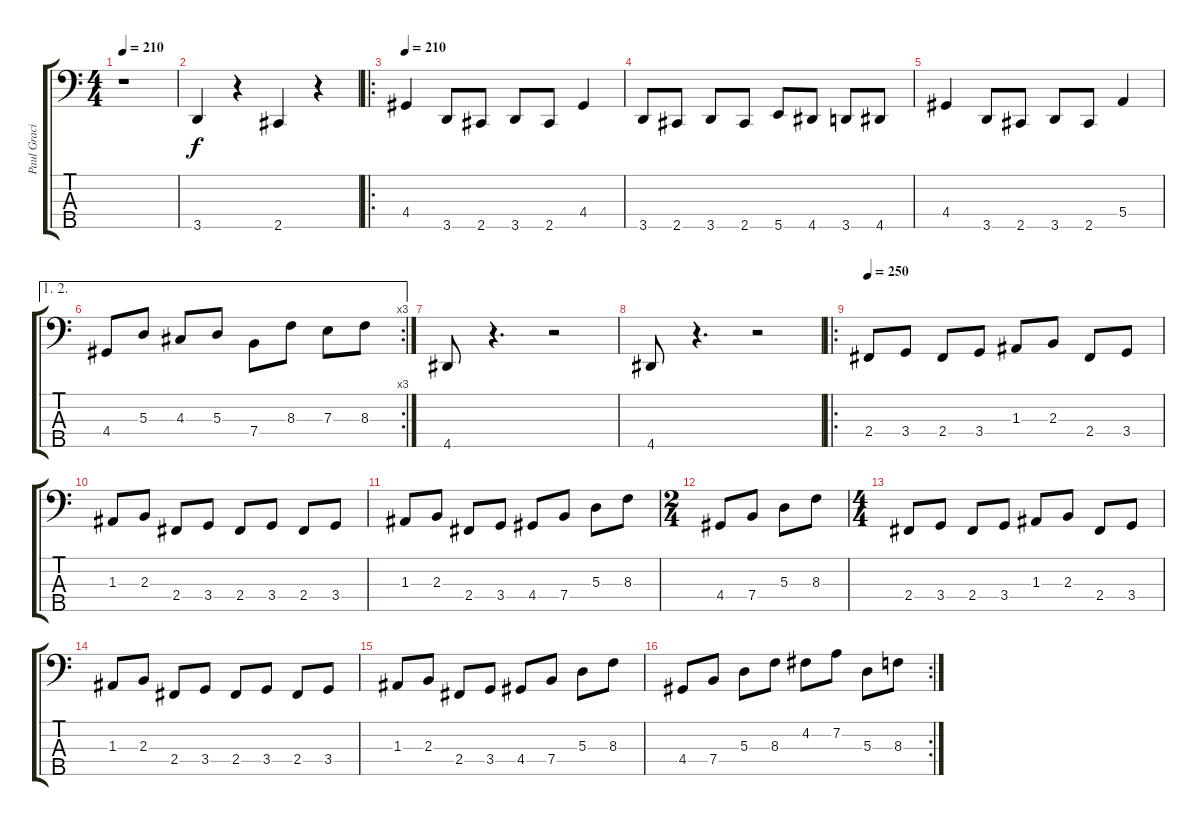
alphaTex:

\track ("Paul Gracia" "Paul Graci") {instrument electricbassfinger}
\staff {score tabs}
\tuning (G2 D2 A1 E1 B0) {hide}
\ts (4 4)
\tempo 210
\tempo 230
\tempo 210
\clef f4
\ks c
r.1{dy f instrument electricbassfinger} |
3.5.4 r.4 2.5.4 r.4 |
\ro
\tempo 210
4.4.4 3.5.8 2.5.8 3.5.8 2.5.8 4.4.4 |
3.5.8 2.5.8 3.5.8 2.5.8 5.5.8 4.5.8 3.5.8 4.5.8 |
4.4.4 3.5.8 2.5.8 3.5.8 2.5.8 5.4.4 |
\ae (1 2)
\rc 3
4.4.8 5.3.8 4.3.8 5.3.8 7.4.8 8.3.8 7.3.8 8.3.8 |
4.5.8 r.4{d} r.2 |
4.5.8 r.4{d} r.2 |
\ro
\tempo 250
2.4.8 3.4.8 2.4.8 3.4.8 1.3.8 2.3.8 2.4.8 3.4.8 |
1.3.8 2.3.8 2.4.8 3.4.8 2.4.8 3.4.8 2.4.8 3.4.8 |
1.3.8 2.3.8 2.4.8 3.4.8 4.4.8 7.4.8 5.3.8 8.3.8 |
\ts (2 4)
4.4.8 7.4.8 5.3.8 8.3.8 |
\ts (4 4)
2.4.8 3.4.8 2.4.8 3.4.8 1.3.8 2.3.8 2.4.8 3.4.8 |
1.3.8 2.3.8 2.4.8 3.4.8 2.4.8 3.4.8 2.4.8 3.4.8 |
1.3.8 2.3.8 2.4.8 3.4.8 4.4.8 7.4.8 5.3.8 8.3.8 |
\rc 2
4.4.8 7.4.8 5.3.8 8.3.8 4.2.8 7.2.8 5.3.8 8.3.8
